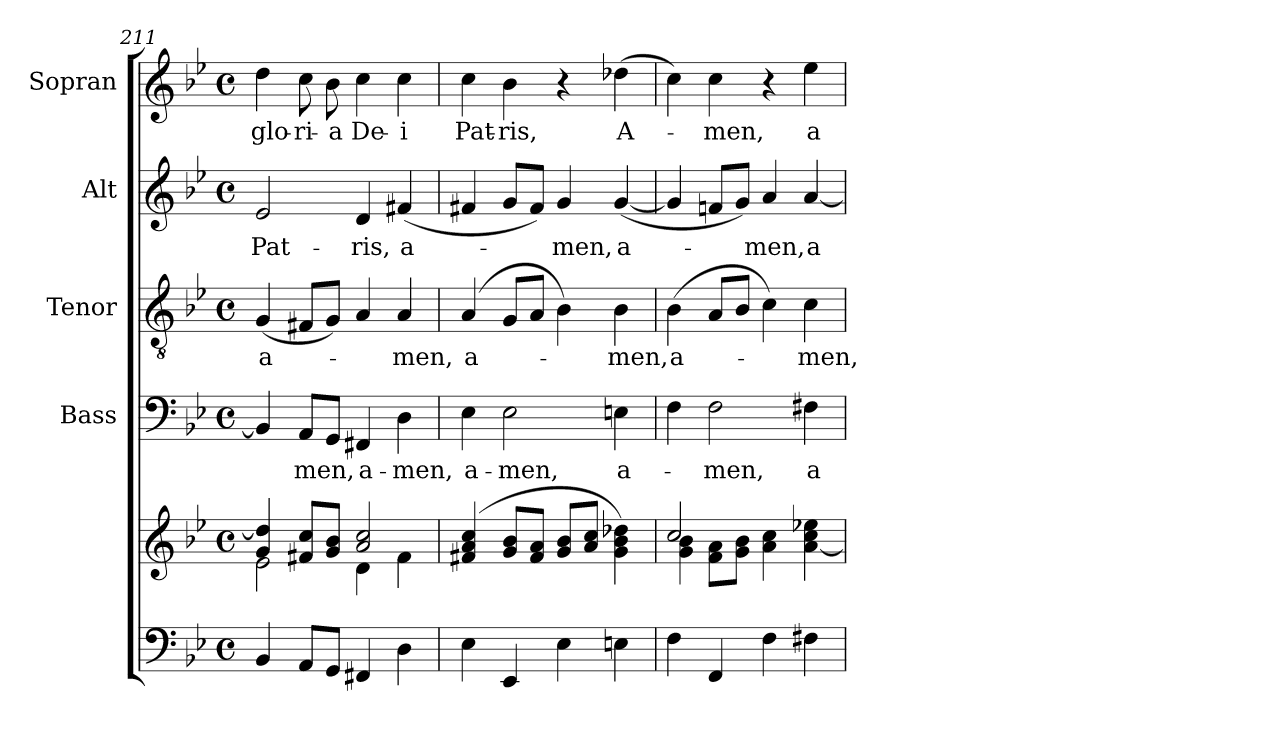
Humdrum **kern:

**kern	**kern	**kern	**text	**kern	**text	**kern	**text	**kern	**text
*part5	*part5	*part4	*part4	*part3	*part3	*part2	*part2	*part1	*part1
*staff6	*staff5	*staff4	*staff4	*staff3	*staff3	*staff2	*staff2	*staff1	*staff1
*	*	*I"Bass	*	*I"Tenor	*	*I"Alt	*	*I"Sopran	*
*	*	*I'B.	*	*I'T.	*	*I'A.	*	*I'S.	*
!!LO:PB:g=z
*clefF4	*clefG2	*clefF4	*	*clefGv2	*	*clefG2	*	*clefG2	*
*k[b-e-]	*k[b-e-]	*k[b-e-]	*	*k[b-e-]	*	*k[b-e-]	*	*k[b-e-]	*
*B-:	*B-:	*B-:	*	*B-:	*	*B-:	*	*B-:	*
*M4/4	*M4/4	*M4/4	*	*M4/4	*	*M4/4	*	*M4/4	*
*met(c)	*met(c)	*met(c)	*	*met(c)	*	*met(c)	*	*met(c)	*
=211	=211	=211	=211	=211	=211	=211	=211	=211	=211
*	*^	*	*	*	*	*	*	*	*
!	!	!	!	!	!	!LO:LY:b	!	!LO:LY:b	!	!LO:LY:b
4BB-/	4g/ 4dd/]	2e-\	4BB-/]	.	(<4G/	a-	2e-/	Pat-	4dd\	glo-
!	!	!	!	!LO:LY:b	!	!	!	!	!	!LO:LY:b
8AA/L	8f#X/ 8cc/L	.	8AA/L	-men,	8F#X/L	.	.	.	8cc\	-ri-
!	!	!	!	!	!	!	!	!	!	!LO:LY:b
8GG/J	8g/ 8b-/J	.	8GG/J	.	8G/J)	.	.	.	8b-\	-a
!	!	!	!	!LO:LY:b	!	!	!	!LO:LY:b	!	!LO:LY:b
4FF#X/	2a/ 2cc/	4d\	4FF#X/	a-	4A/	.	4d/	-ris,	4cc\	De-
!	!	!	!	!LO:LY:b	!	!LO:LY:b	!	!LO:LY:b	!	!LO:LY:b
4D\	.	4f#\	4D\	-men,	4A/	-men,	(<4f#X/	a-	4cc\	-i
=212	=212	=212	=212	=212	=212	=212	=212	=212	=212	=212
!	!	!	!	!LO:LY:b	!	!LO:LY:b	!	!	!	!LO:LY:b
*	*v	*v	*	*	*	*	*	*	*	*
4E-\	(4f#X/ 4a/ 4cc/	4E-\	a-	(4A/	a-	4f#X/	.	4cc\	Pat-
!	!	!	!LO:LY:b	!	!	!	!	!	!LO:LY:b
4EE-/	8g/ 8b-/L	2E-\	-men,	8G/L	.	8g/L	.	4b-\	-ris,
.	8f#/ 8a/J	.	.	8A/J	.	8f#/J)	.	.	.
!	!	!	!	!	!	!	!LO:LY:b	!	!
4E-\	8g/ 8b-/L	.	.	4B-\)	.	4g/	-men,	4r	.
.	8a/ 8cc/J	.	.	.	.	.	.	.	.
!	!	!	!LO:LY:b	!	!LO:LY:b	!	!LO:LY:b	!	!LO:LY:b
4En\	4g\ 4b-\ 4dd-X\)	4En\	a-	4B-\	-men,	(<[4g/	a-	(>4dd-X\	A-
=213	=213	=213	=213	=213	=213	=213	=213	=213	=213
*	*^	*	*	*	*	*	*	*	*
!	!	!	!	!	!	!LO:LY:b	!	!	!	!
4F\	2cc/	4g\ 4b-\	4F\	.	(>4B-\	a-	4g/]	.	4cc\)	.
!	!	!	!	!LO:LY:b	!	!	!	!	!	!LO:LY:b
4FF/	.	8f\ 8a\L	2F\	-men,	8A/L	.	8fn/L	.	4cc\	-men,
.	.	8g\ 8b-\J	.	.	8B-/J	.	8g/J)	.	.	.
!	!	!	!	!	!	!	!	!LO:LY:b	!	!
4F\	2ryy	4a\ 4cc\	.	.	4c\)	.	4a/	-men,	4r	.
!	!	!	!	!LO:LY:b	!	!LO:LY:b	!	!LO:LY:b	!	!LO:LY:b
4F#X\	.	[<4a\ 4cc\ 4ee-X\	4F#X\	a-	4c\	-men,	[4a/	a-	4ee-\	a-
*	*v	*v	*	*	*	*	*	*	*	*
=	=	=	=	=	=	=	=	=	=
*-	*-	*-	*-	*-	*-	*-	*-	*-	*-
